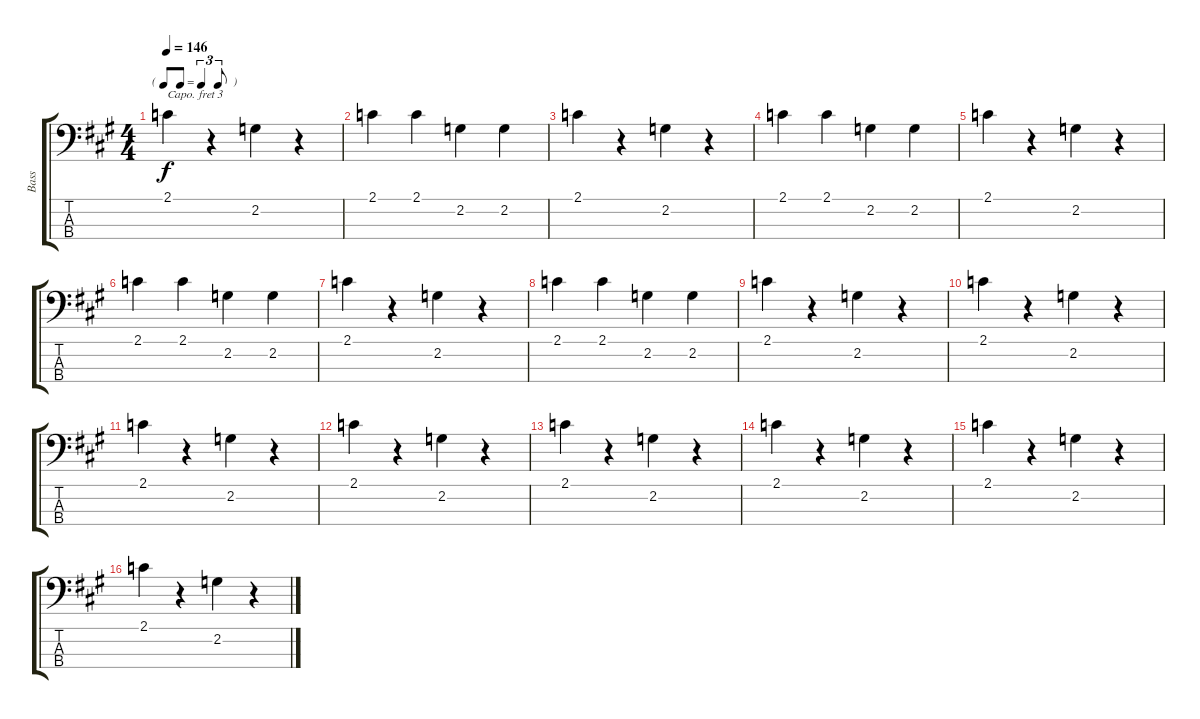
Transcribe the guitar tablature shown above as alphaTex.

\track ("Bass" "Bass") {instrument electricbassfinger}
\staff {score tabs}
\capo 3
\tuning (G2 D2 A1 E1) {hide}
\ts (4 4)
\tf triplet8th
\tempo 146
\clef f4
\ks a
2.1.4{dy f} r.4 2.2.4 r.4 |
2.1.4 2.1.4 2.2.4 2.2.4 |
2.1.4 r.4 2.2.4 r.4 |
2.1.4 2.1.4 2.2.4 2.2.4 |
2.1.4 r.4 2.2.4 r.4 |
2.1.4 2.1.4 2.2.4 2.2.4 |
2.1.4 r.4 2.2.4 r.4 |
2.1.4 2.1.4 2.2.4 2.2.4 |
2.1.4 r.4 2.2.4 r.4 |
2.1.4 r.4 2.2.4 r.4 |
2.1.4 r.4 2.2.4 r.4 |
2.1.4 r.4 2.2.4 r.4 |
2.1.4 r.4 2.2.4 r.4 |
2.1.4 r.4 2.2.4 r.4 |
2.1.4 r.4 2.2.4 r.4 |
2.1.4 r.4 2.2.4 r.4
